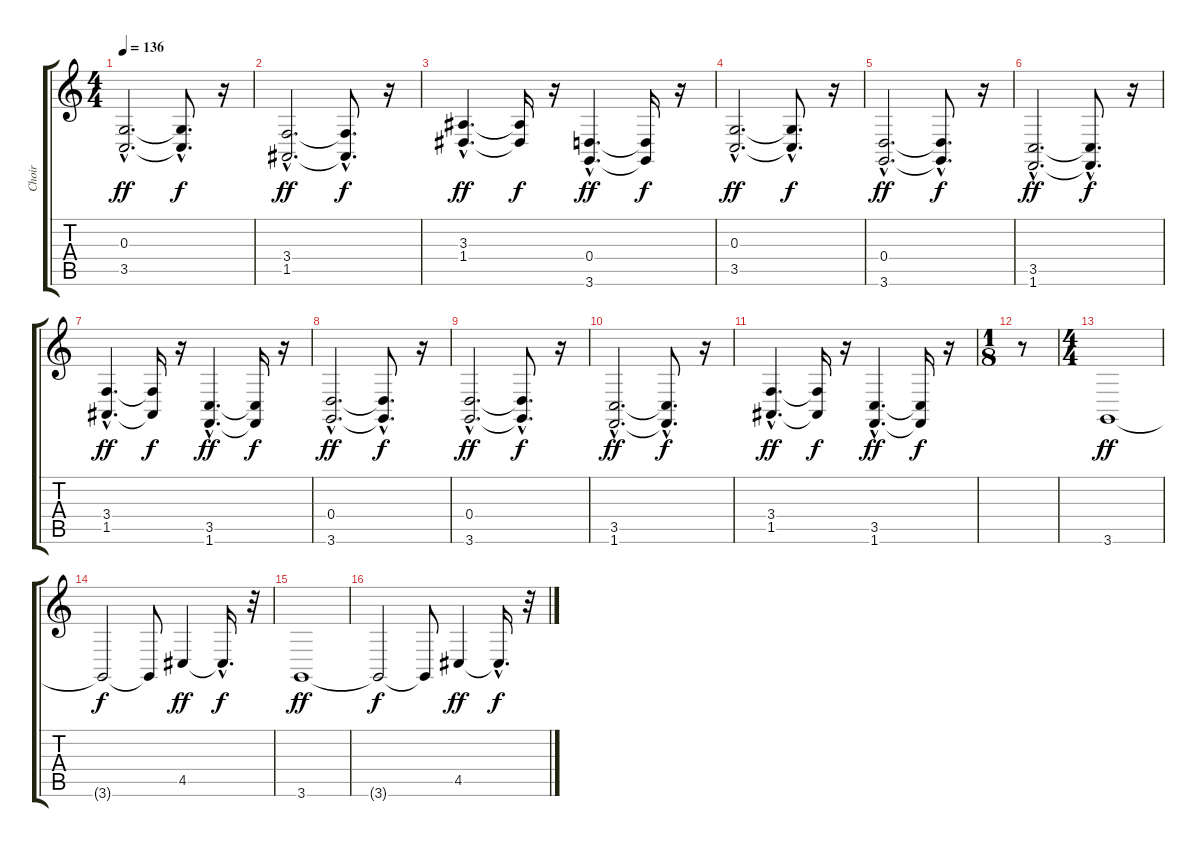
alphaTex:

\track ("Choir" "Choir") {instrument synthstrings1}
\staff {score tabs}
\tuning (E4 B3 G3 D3 A2 E2) {hide}
\ts (4 4)
\tempo 136
\clef g2
\ks c
(0.3{hac} 3.5{hac}).2{d dy ff} (0.3{hac t} 3.5{hac t}).8{d dy f} r.16 |
(3.4{hac} 1.5{hac}).2{d dy ff} (3.4{hac t} 1.5{hac t}).8{d dy f} r.16 |
(3.3{hac} 1.4{hac}).4{d dy ff} (3.3{t} 1.4{t}).16{dy f} r.16 (0.4{hac} 3.6{hac}).4{d dy ff} (0.4{t} 3.6{t}).16{dy f} r.16 |
(0.3{hac} 3.5{hac}).2{d dy ff} (0.3{hac t} 3.5{hac t}).8{d dy f} r.16 |
(0.4{hac} 3.6{hac}).2{d dy ff} (0.4{hac t} 3.6{hac t}).8{d dy f} r.16 |
(3.5{hac} 1.6{hac}).2{d dy ff} (3.5{hac t} 1.6{hac t}).8{d dy f} r.16 |
(3.4{hac} 1.5{hac}).4{d dy ff} (3.4{t} 1.5{t}).16{dy f} r.16 (3.5{hac} 1.6{hac}).4{d dy ff} (3.5{t} 1.6{t}).16{dy f} r.16 |
(0.4{hac} 3.6{hac}).2{d dy ff} (0.4{hac t} 3.6{hac t}).8{d dy f} r.16 |
(0.4{hac} 3.6{hac}).2{d dy ff} (0.4{hac t} 3.6{hac t}).8{d dy f} r.16 |
(3.5{hac} 1.6{hac}).2{d dy ff} (3.5{hac t} 1.6{hac t}).8{d dy f} r.16 |
(3.4{hac} 1.5{hac}).4{d dy ff} (3.4{t} 1.5{t}).16{dy f} r.16 (3.5{hac} 1.6{hac}).4{d dy ff} (3.5{t} 1.6{t}).16{dy f} r.16 |
\ts (1 8)
r.8 |
\ts (4 4)
3.6.1{dy ff} |
3.6{t}.2{dy f} 3.6{t}.8 4.5.4{dy ff} 4.5{hac t}.16{d dy f} r.32 |
3.6.1{dy ff} |
3.6{t}.2{dy f} 3.6{t}.8 4.5.4{dy ff} 4.5{hac t}.16{d dy f} r.32
